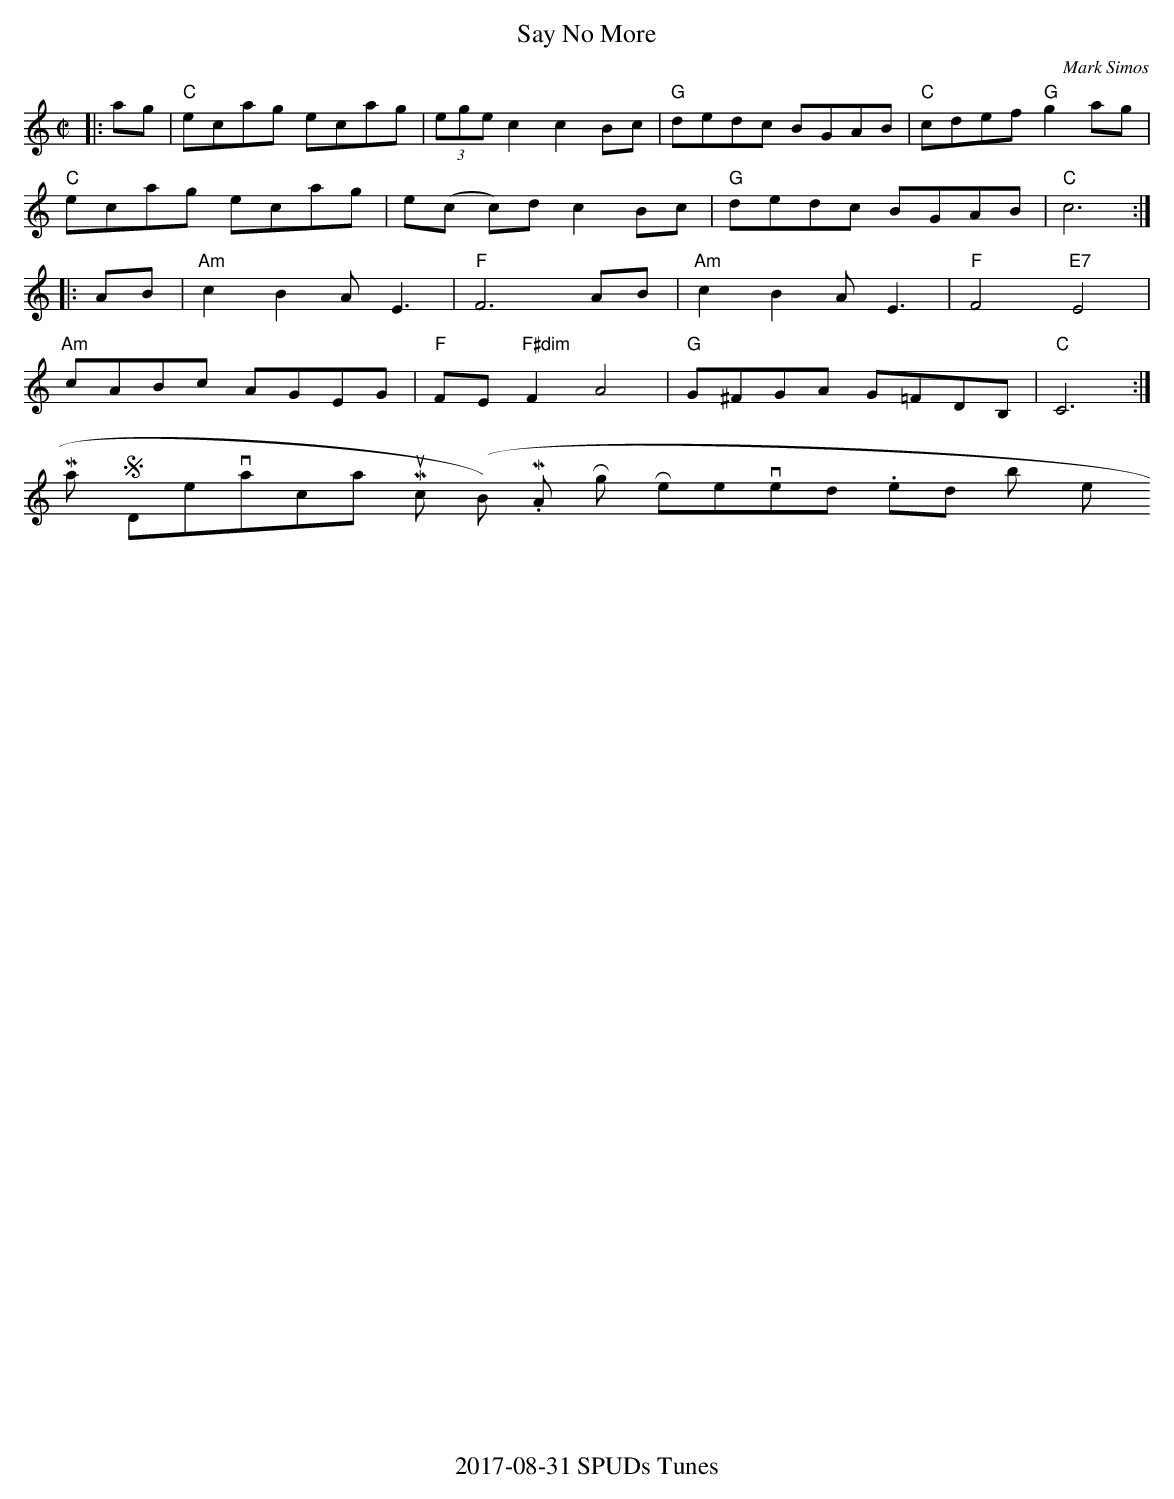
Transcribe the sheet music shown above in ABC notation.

X:1
T: Say No More
C: Mark Simos
M:C|
K:C
|:ag|"C"ecag ecag|(3ege c2c2 Bc |"G"dedc BGAB|"C"cdef "G"g2 ag|
"C"ecag ecag|e(c c)d c2 Bc |"G"dedc BGAB|"C"c6:|
|:AB|"Am"c2B2AE3|"F"F6AB|"Am"c2B2AE3|"F"F4"E7"E4|
"Am"cABc AGEG|"F"FE "F#dim"F2A4|"G"G^FGA G=FDB,|"C"C6:|
©1984 Mark Simos/Devachan Music (BMI). All Rights Reserved. Used by permission.
